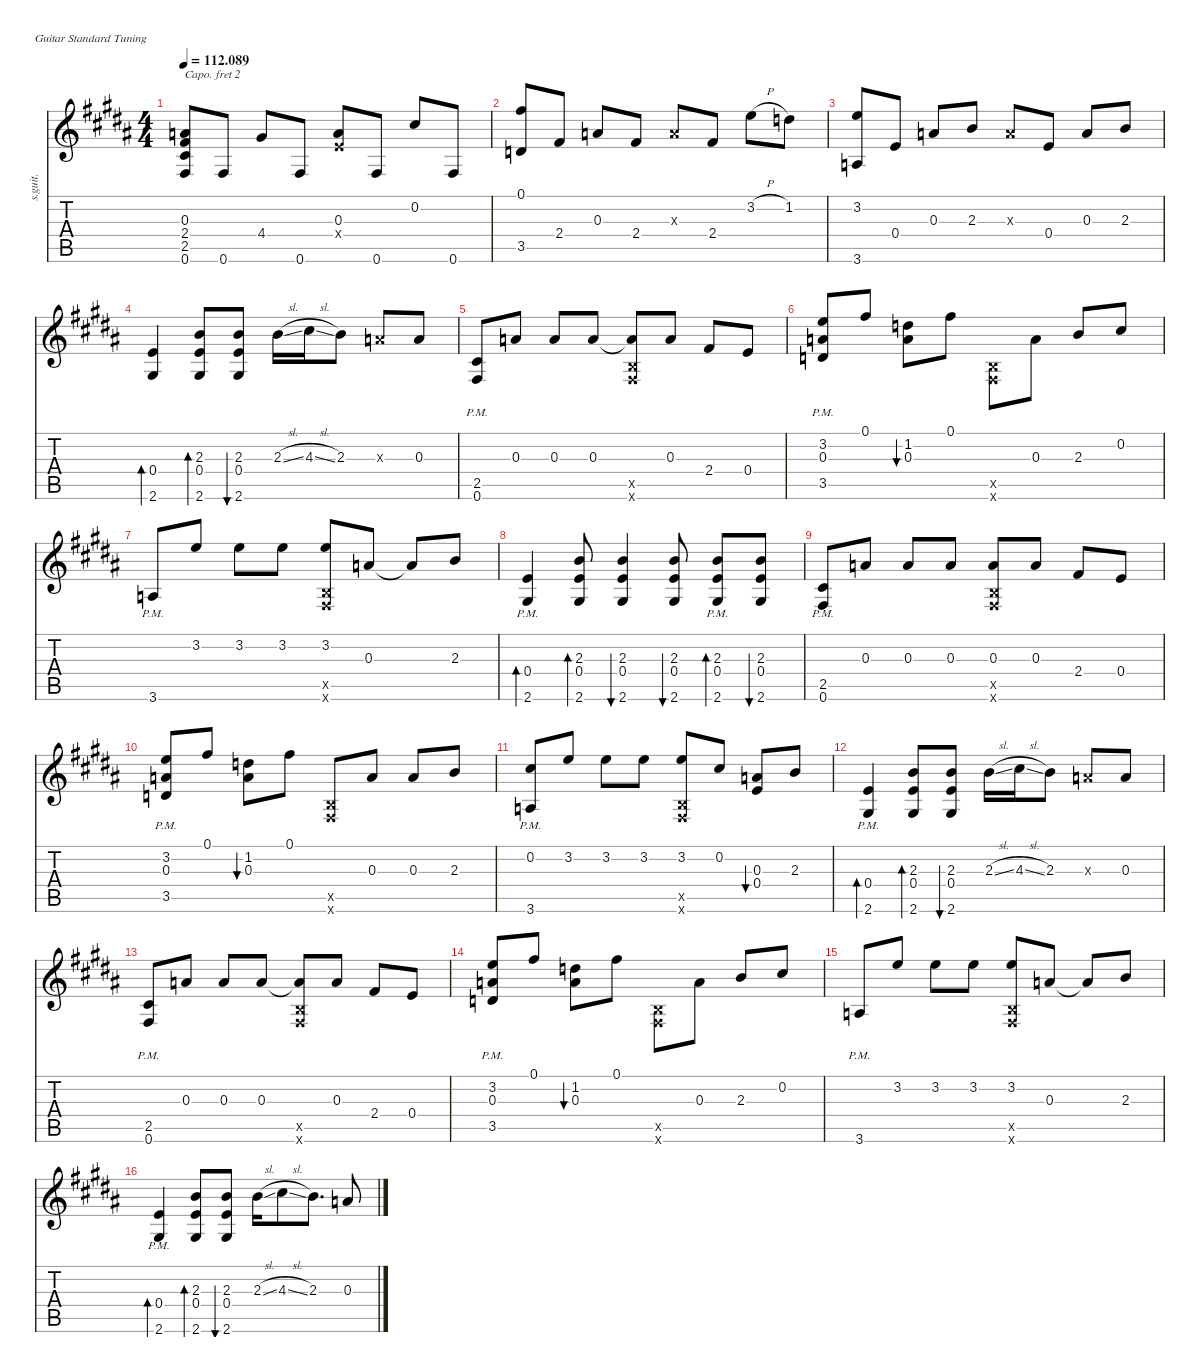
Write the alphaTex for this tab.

\defaultSystemsLayout 4
\hideDynamics
\bracketExtendMode nobrackets
\otherSystemsTrackNameOrientation horizontal
\track ("Steel Guitar" "s.guit.") {instrument acousticguitarsteel}
\staff {score tabs}
\capo 2
\tuning (E4 B3 G3 D3 A2 E2)
\ts (4 4)
\tempo
112.089
\accidentals auto
\clef g2
\ottava regular
\simile none
\ks b
(0.6 2.5 2.4 0.3).8{dy mf} 0.6.8 4.4.8 0.6.8 (0.3 0.4{x}).8 0.6.8 0.2.8 0.6.8 |
(3.5 0.1).8 2.4.8 0.3.8 2.4.8 0.3{x}.8 2.4.8 3.2{h}.8 1.2.8 |
(3.2 3.6).8 0.4.8 0.3.8 2.3.8 0.3{x}.8 0.4.8 0.3.8 2.3.8 |
(2.6 0.4).4{bd 30} (2.3 0.4 2.6).8{bd 30} (2.3 0.4 2.6).8{bu 30} 2.3{sl}.16 4.3{sl}.16 2.3.8 0.3{x}.8 0.3.8 |
(0.6 2.5{pm}).8 0.3.8 0.3.8 0.3.8 (0.3{t} 0.6{x} 0.5{x}).8 0.3.8 2.4.8 0.4.8 |
(3.5{pm} 3.2 0.3).8 0.1.8 (1.2 0.3).8{bu 30} 0.1.8 (0.6{x} 0.5{x}).8 0.3.8 2.3.8{beam invert} 0.2.8 |
3.6{pm}.8 3.2.8 3.2.8 3.2.8 (3.2 0.5{x} 0.6{x}).8 0.3.8 0.3{t}.8 2.3.8 |
(2.6{pm} 0.4).4{bd 30} (2.3 0.4 2.6).8{bd 30} (2.3 0.4 2.6).4{bu 30} (2.3 0.4 2.6).8{bu 30} (2.3 0.4 2.6{pm}).8{bd 30} (2.3 0.4 2.6).8{bu 30} |
(0.6{pm} 2.5).8 0.3.8 0.3.8 0.3.8 (0.3 0.6{x} 0.5{x}).8 0.3.8 2.4.8 0.4.8 |
(3.5{pm} 3.2 0.3).8 0.1.8 (0.3 1.2).8{bu 30} 0.1.8 (0.6{x} 0.5{x}).8 0.3.8 0.3.8 2.3.8 |
(3.6 0.2{pm}).8 3.2.8 3.2.8 3.2.8 (3.2 0.6{x} 0.5{x}).8 0.2.8 (0.3 0.4).8{bu 30} 2.3.8 |
(2.6{pm} 0.4).4{bd 30} (2.3 0.4 2.6).8{bd 30} (2.3 0.4 2.6).8{bu 30} 2.3{sl}.16 4.3{sl}.16 2.3.8 0.3{x}.8 0.3.8 |
(0.6{pm} 2.5).8 0.3.8 0.3.8 0.3.8 (0.3{t} 0.6{x} 0.5{x}).8 0.3.8 2.4.8 0.4.8 |
(3.5{pm} 3.2 0.3).8 0.1.8 (1.2 0.3).8{bu 30} 0.1.8 (0.6{x} 0.5{x}).8 0.3.8 2.3.8{beam invert} 0.2.8 |
3.6{pm}.8 3.2.8 3.2.8 3.2.8 (3.2 0.6{x} 0.5{x}).8 0.3.8 0.3{t}.8 2.3.8 |
(2.6{pm} 0.4).4{bd 30} (2.3 0.4 2.6).8{bd 30} (2.3 0.4 2.6).8{bu 30} 2.3{sl}.16 4.3{sl}.8 2.3.8{d} 0.3.8
